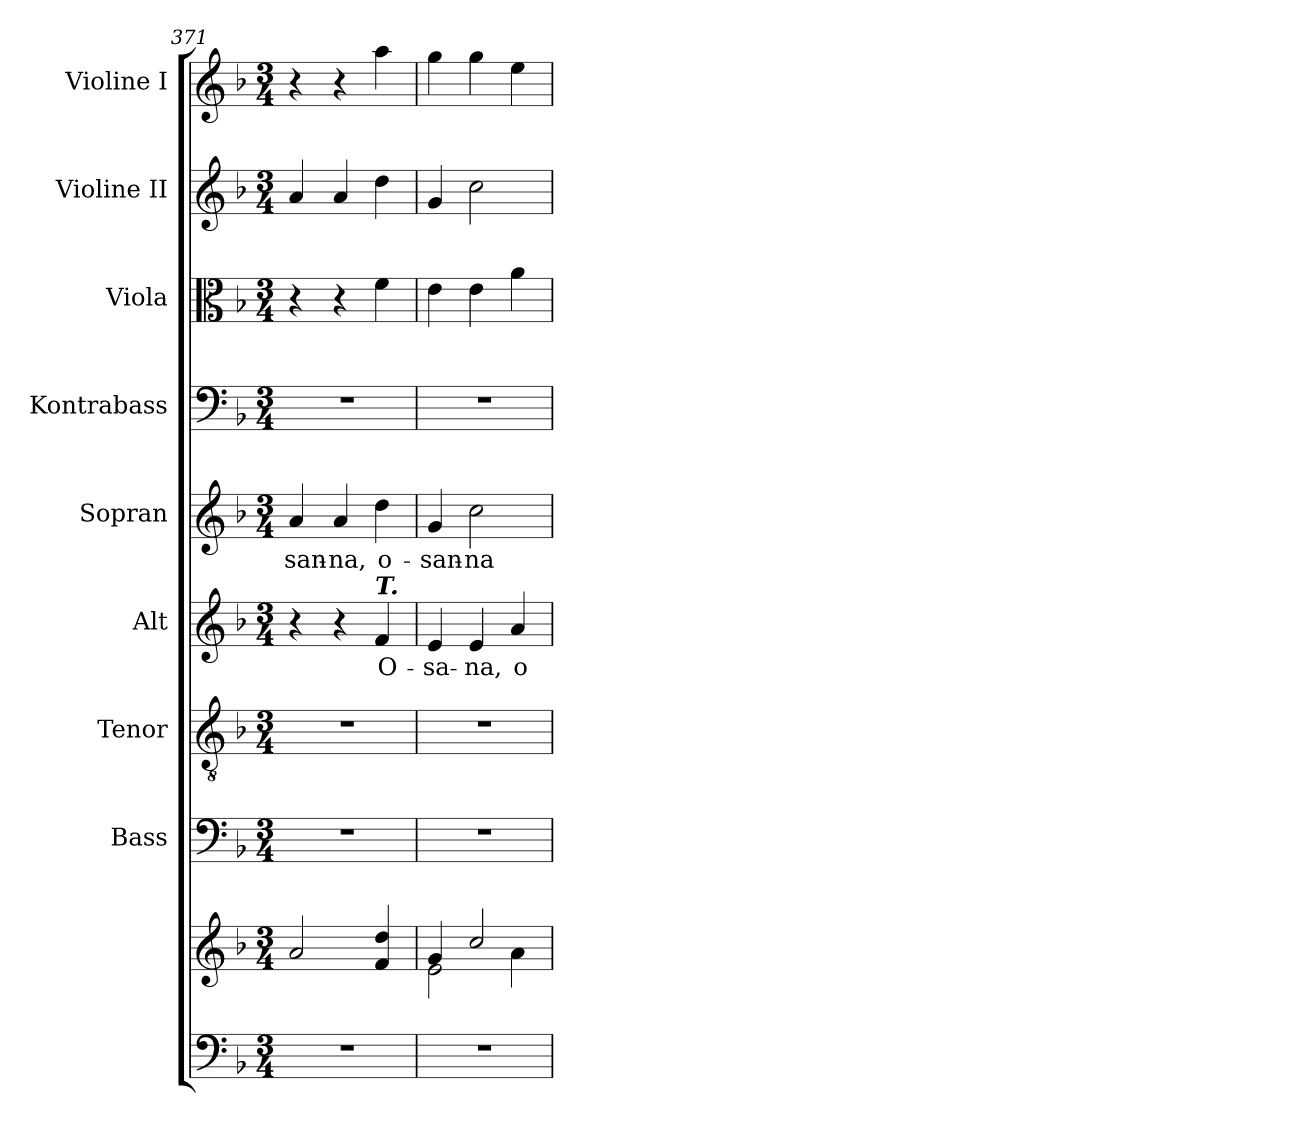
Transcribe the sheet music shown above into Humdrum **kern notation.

**kern	**kern	**kern	**kern	**kern	**text	**kern	**text	**kern	**kern	**kern	**kern
*part9	*part9	*part8	*part7	*part6	*part6	*part5	*part5	*part4	*part3	*part2	*part1
*staff10	*staff9	*staff8	*staff7	*staff6	*staff6	*staff5	*staff5	*staff4	*staff3	*staff2	*staff1
*	*	*I"Bass	*I"Tenor	*I"Alt	*	*I"Sopran	*	*I"Kontrabass	*I"Viola	*I"Violine II	*I"Violine I
*	*	*I'B.	*I'T.	*I'A.	*	*I'S.	*	*I'Kb.	*I'Vla.	*I'Vl. II	*I'Vl. I
*clefF4	*clefG2	*clefF4	*clefGv2	*clefG2	*	*clefG2	*	*clefF4	*clefC3	*clefG2	*clefG2
*	*	*	*	*	*	*	*	*ITrd7c12	*	*	*
*k[b-]	*k[b-]	*k[b-]	*k[b-]	*k[b-]	*	*k[b-]	*	*k[b-]	*k[b-]	*k[b-]	*k[b-]
*F:	*F:	*F:	*F:	*F:	*	*F:	*	*F:	*F:	*F:	*F:
*M3/4	*M3/4	*M3/4	*M3/4	*M3/4	*	*M3/4	*	*M3/4	*M3/4	*M3/4	*M3/4
=371	=371	=371	=371	=371	=371	=371	=371	=371	=371	=371	=371
!	!	!	!	!	!	!	!LO:LY:b	!	!	!	!
2.r	2a/	2.r	2.r	4r	.	4a/	-san-	2.r	4r	4a/	4r
!	!	!	!	!	!	!	!LO:LY:b	!	!	!	!
.	.	.	.	4r	.	4a/	-na,	.	4r	4a/	4r
!	!	!	!	!LO:TX:a:Bi:t=T.	!	!	!	!	!	!	!
!	!	!	!	!	!LO:LY:b	!	!LO:LY:b	!	!	!	!
.	4f/ 4dd/	.	.	4f/	O-	4dd\	o-	.	4f\	4dd\	4aa\
=372	=372	=372	=372	=372	=372	=372	=372	=372	=372	=372	=372
*	*^	*	*	*	*	*	*	*	*	*	*
!	!	!	!	!	!	!LO:LY:b	!	!LO:LY:b	!	!	!	!
2.r	4g/	2e\	2.r	2.r	4e/	-sa-	4g/	-san-	2.r	4e\	4g/	4gg\
!	!	!	!	!	!	!LO:LY:b	!	!LO:LY:b	!	!	!	!
.	2cc/	.	.	.	4e/	-na,	2cc\	-na	.	4e\	2cc\	4gg\
!	!	!	!	!	!	!LO:LY:b	!	!	!	!	!	!
.	.	4a\	.	.	4a/	o-	.	.	.	4a\	.	4ee\
*	*v	*v	*	*	*	*	*	*	*	*	*	*
=	=	=	=	=	=	=	=	=	=	=	=
*-	*-	*-	*-	*-	*-	*-	*-	*-	*-	*-	*-
